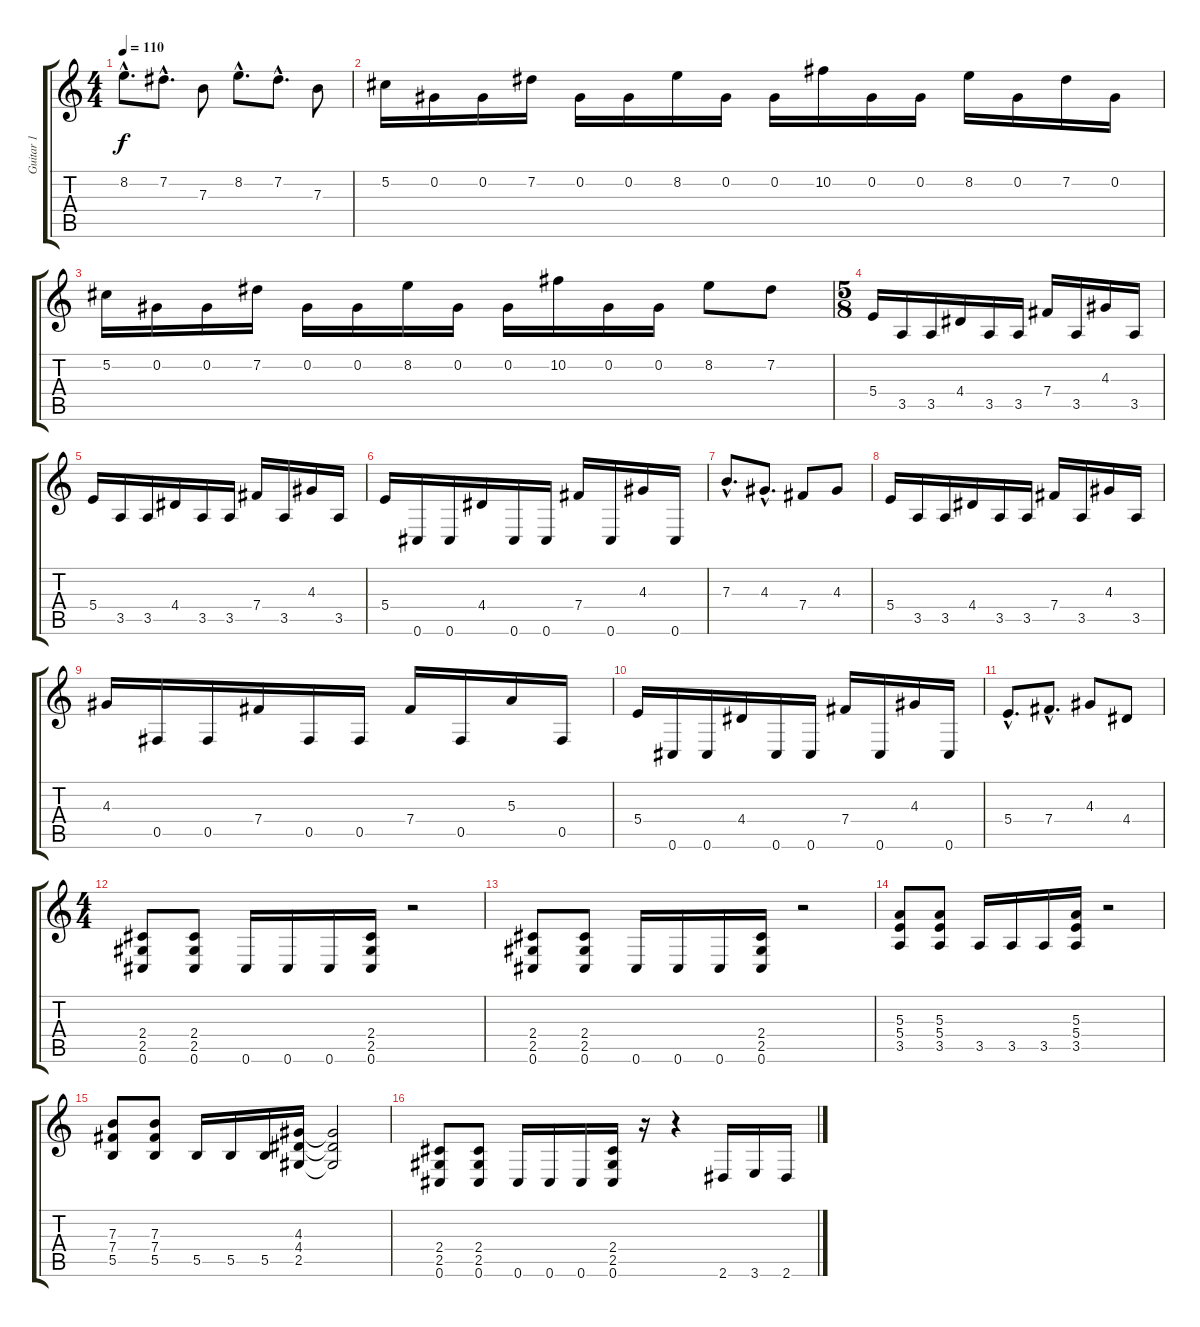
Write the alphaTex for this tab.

\track ("Guitar 1" "Guitar 1") {instrument distortionguitar}
\staff {score tabs}
\tuning (Db4 Ab3 E3 B2 Gb2 Db2) {hide}
\ts (4 4)
\tempo 110
\clef g2
\ks c
8.2{hac}.8{d dy f} 7.2{hac}.8{d} 7.3.8 8.2{hac}.8{d} 7.2{hac}.8{d} 7.3.8 |
5.2.16 0.2.16 0.2.16 7.2.16 0.2.16 0.2.16 8.2.16 0.2.16 0.2.16 10.2.16 0.2.16 0.2.16 8.2.16 0.2.16 7.2.16 0.2.16 |
5.2.16 0.2.16 0.2.16 7.2.16 0.2.16 0.2.16 8.2.16 0.2.16 0.2.16 10.2.16 0.2.16 0.2.16 8.2.8 7.2.8 |
\ts (5 8)
5.4.16 3.5.16 3.5.16 4.4.16 3.5.16 3.5.16 7.4.16 3.5.16 4.3.16 3.5.16 |
5.4.16 3.5.16 3.5.16 4.4.16 3.5.16 3.5.16 7.4.16 3.5.16 4.3.16 3.5.16 |
5.4.16 0.6.16 0.6.16 4.4.16 0.6.16 0.6.16 7.4.16 0.6.16 4.3.16 0.6.16 |
7.3{hac}.8{d} 4.3{hac}.8{d} 7.4.8 4.3.8 |
5.4.16 3.5.16 3.5.16 4.4.16 3.5.16 3.5.16 7.4.16 3.5.16 4.3.16 3.5.16 |
4.3.16 0.5.16 0.5.16 7.4.16 0.5.16 0.5.16 7.4.16 0.5.16 5.3.16 0.5.16 |
5.4.16 0.6.16 0.6.16 4.4.16 0.6.16 0.6.16 7.4.16 0.6.16 4.3.16 0.6.16 |
5.4{hac}.8{d} 7.4{hac}.8{d} 4.3.8 4.4.8 |
\ts (4 4)
(2.4 2.5 0.6).8{volume 10} (2.4 2.5 0.6).8 0.6.16 0.6.16 0.6.16 (2.4 2.5 0.6).16 r.2 |
(2.4 2.5 0.6).8 (2.4 2.5 0.6).8 0.6.16 0.6.16 0.6.16 (2.4 2.5 0.6).16 r.2 |
(5.3 5.4 3.5).8 (5.3 5.4 3.5).8 3.5.16 3.5.16 3.5.16 (5.3 5.4 3.5).16 r.2 |
(7.3 7.4 5.5).8 (7.3 7.4 5.5).8 5.5.16 5.5.16 5.5.16 (4.3 4.4 2.5).16 (4.3{t} 4.4{t} 2.5{t}).2 |
(2.4 2.5 0.6).8 (2.4 2.5 0.6).8 0.6.16 0.6.16 0.6.16 (2.4 2.5 0.6).16 r.16 r.4 2.6.16 3.6.16 2.6.16
